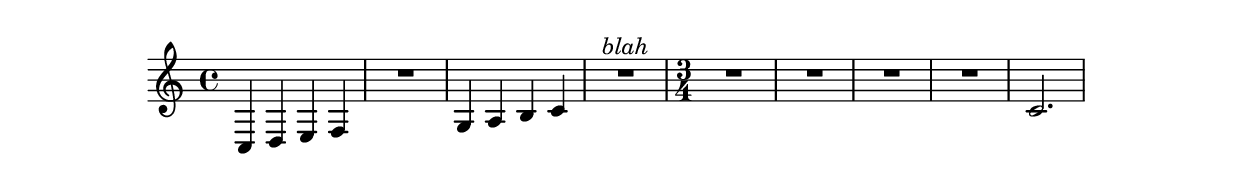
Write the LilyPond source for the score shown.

\version "2.18.2"

ldMusic = \relative c {
  << \new Voice = "voice1" {
    \time 4/4
    c4 d e f
    R1*1
    g4 a b c
    R1*1^\markup { \italic { blah } }
    \time 3/4
    R2.*4
    c2.
  } >>
}

\book {
  \header {
  }

  \bookpart { 
    \score {
      <<
      \new Staff = Staff \with { }
      \context Staff = Staff {
        \ldMusic
      }
      >>
    }
  }
}
